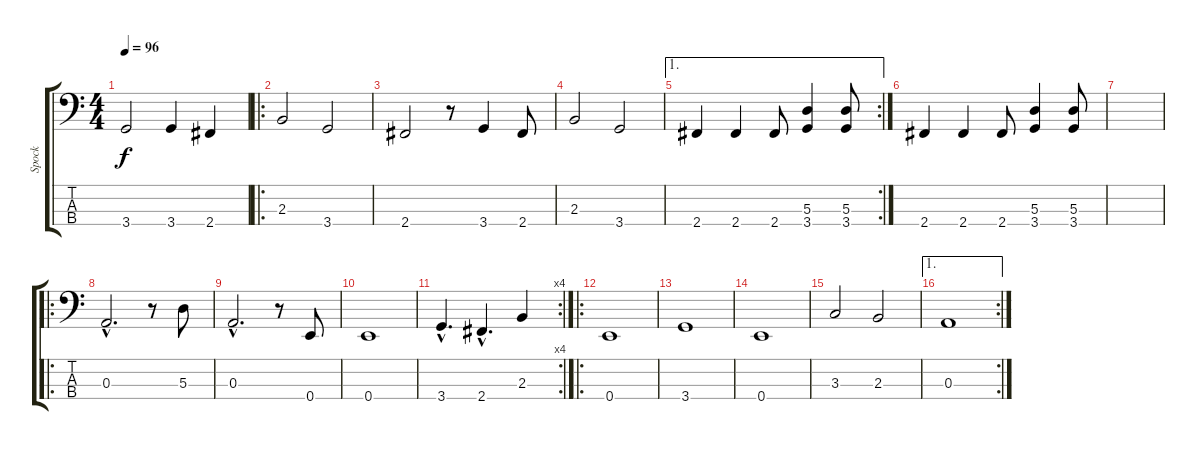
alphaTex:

\track ("Spock" "Spock") {instrument electricbasspick}
\staff {score tabs}
\tuning (G2 D2 A1 E1) {hide}
\ts (4 4)
\tempo 96
\clef f4
\ks c
3.4.2{dy f} 3.4.4 2.4.4 |
\ro
2.3.2 3.4.2 |
2.4.2 r.8 3.4.4 2.4.8 |
2.3.2 3.4.2 |
\ae 1
\rc 2
2.4.4 2.4.4 2.4.8 (5.3 3.4).4 (5.3 3.4).8 |
2.4.4 2.4.4 2.4.8 (5.3 3.4).4 (5.3 3.4).8 |
|
\ro
0.3{hac}.2{d} r.8 5.3.8 |
0.3{hac}.2{d} r.8 0.4.8 |
0.4.1 |
\rc 4
3.4{hac}.4{d} 2.4{hac}.4{d} 2.3.4 |
\ro
0.4.1 |
3.4.1 |
0.4.1 |
3.3.2 2.3.2 |
\ae 1
\rc 2
0.3.1
